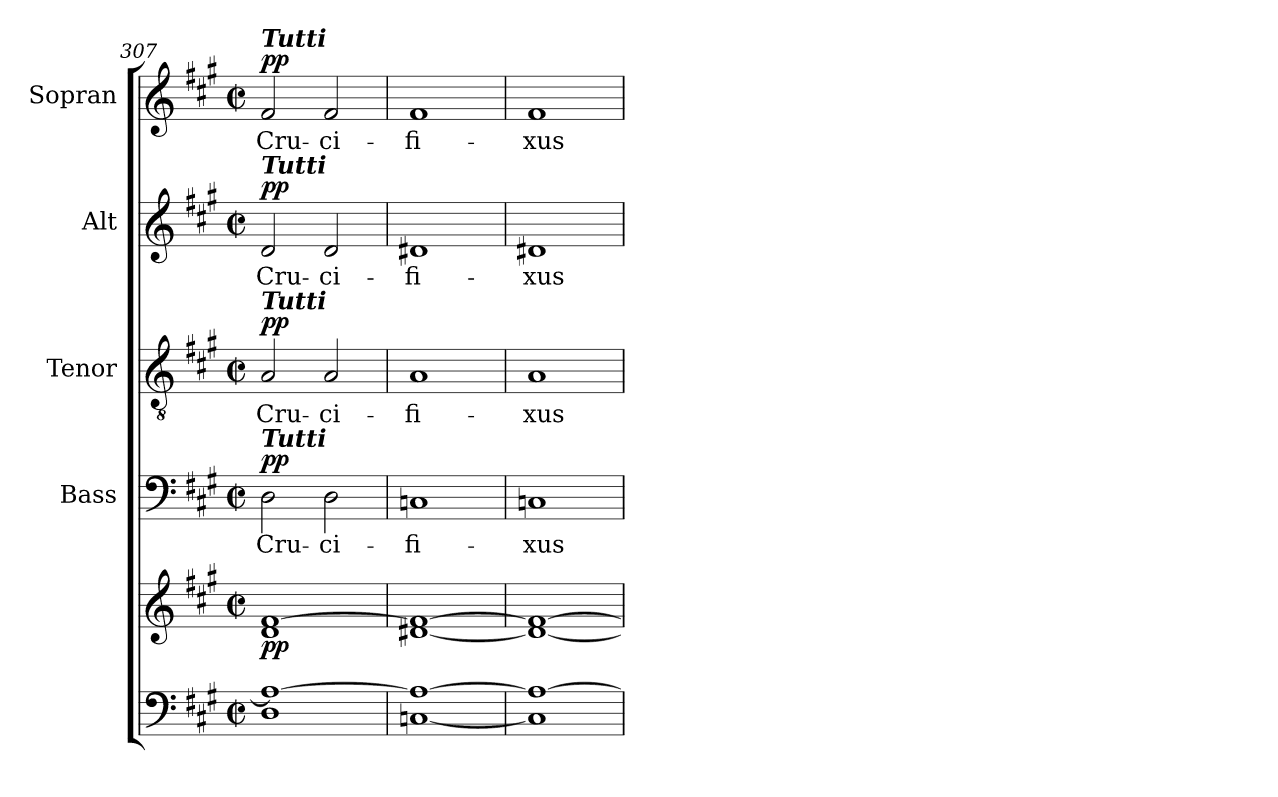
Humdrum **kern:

**kern	**kern	**dynam	**kern	**text	**dynam	**kern	**text	**dynam	**kern	**text	**dynam	**kern	**text	**dynam
*part5	*part5	*part5	*part4	*part4	*part4	*part3	*part3	*part3	*part2	*part2	*part2	*part1	*part1	*part1
*staff6	*staff5	*staff5/6	*staff4	*staff4	*staff4	*staff3	*staff3	*staff3	*staff2	*staff2	*staff2	*staff1	*staff1	*staff1
*	*	*	*I"Bass	*	*	*I"Tenor	*	*	*I"Alt	*	*	*I"Sopran	*	*
*	*	*	*I'B.	*	*	*I'T.	*	*	*I'A.	*	*	*I'S.	*	*
*clefF4	*clefG2	*	*clefF4	*	*	*clefGv2	*	*	*clefG2	*	*	*clefG2	*	*
*k[f#c#g#]	*k[f#c#g#]	*	*k[f#c#g#]	*	*	*k[f#c#g#]	*	*	*k[f#c#g#]	*	*	*k[f#c#g#]	*	*
*A:	*A:	*	*A:	*	*	*A:	*	*	*A:	*	*	*A:	*	*
*M2/2	*M2/2	*	*M2/2	*	*	*M2/2	*	*	*M2/2	*	*	*M2/2	*	*
*met(c|)	*met(c|)	*	*met(c|)	*	*	*met(c|)	*	*	*met(c|)	*	*	*met(c|)	*	*
=307	=307	=307	=307	=307	=307	=307	=307	=307	=307	=307	=307	=307	=307	=307
*^	*^	*	*	*	*	*	*	*	*	*	*	*	*	*
!	!	!	!	!	!	!	!	!	!	!	!	!	!	!LO:TX:a:Bi:t=Tutti	!	!
!	!	!	!	!	!	!	!	!	!	!	!LO:TX:a:Bi:t=Tutti	!	!	!	!	!
!	!	!	!	!	!	!	!	!LO:TX:a:Bi:t=Tutti	!	!	!	!	!	!	!	!
!	!	!	!	!	!LO:TX:a:Bi:t=Tutti	!	!	!	!	!	!	!	!	!	!	!
!	!	!	!	!LO:DY:b	!	!LO:LY:b	!LO:DY:a	!	!LO:LY:b	!LO:DY:a	!	!LO:LY:b	!LO:DY:a	!	!LO:LY:b	!LO:DY:a
1A_	1D	[>1f#	1d	pp	2D\	Cru-	pp	2A/	Cru-	pp	2d/	Cru-	pp	2f#/	Cru-	pp
!	!	!	!	!	!	!LO:LY:b	!	!	!LO:LY:b	!	!	!LO:LY:b	!	!	!LO:LY:b	!
.	.	.	.	.	2D\	-ci-	.	2A/	-ci-	.	2d/	-ci-	.	2f#/	-ci-	.
=308	=308	=308	=308	=308	=308	=308	=308	=308	=308	=308	=308	=308	=308	=308	=308	=308
!	!	!	!	!	!	!LO:LY:b	!	!	!LO:LY:b	!	!	!LO:LY:b	!	!	!LO:LY:b	!
1A_	[<1Cn	1f#_	[<1d#X	.	1Cn	-fi-	.	1A	-fi-	.	1d#X	-fi-	.	1f#	-fi-	.
=309	=309	=309	=309	=309	=309	=309	=309	=309	=309	=309	=309	=309	=309	=309	=309	=309
!	!	!	!	!	!	!LO:LY:b	!	!	!LO:LY:b	!	!	!LO:LY:b	!	!	!LO:LY:b	!
1A_	1C]	1f#_	1d#_	.	1Cn	-xus	.	1A	-xus	.	1d#X	-xus	.	1f#	-xus	.
*v	*v	*	*	*	*	*	*	*	*	*	*	*	*	*	*	*
*	*v	*v	*	*	*	*	*	*	*	*	*	*	*	*	*
=	=	=	=	=	=	=	=	=	=	=	=	=	=	=
*-	*-	*-	*-	*-	*-	*-	*-	*-	*-	*-	*-	*-	*-	*-
